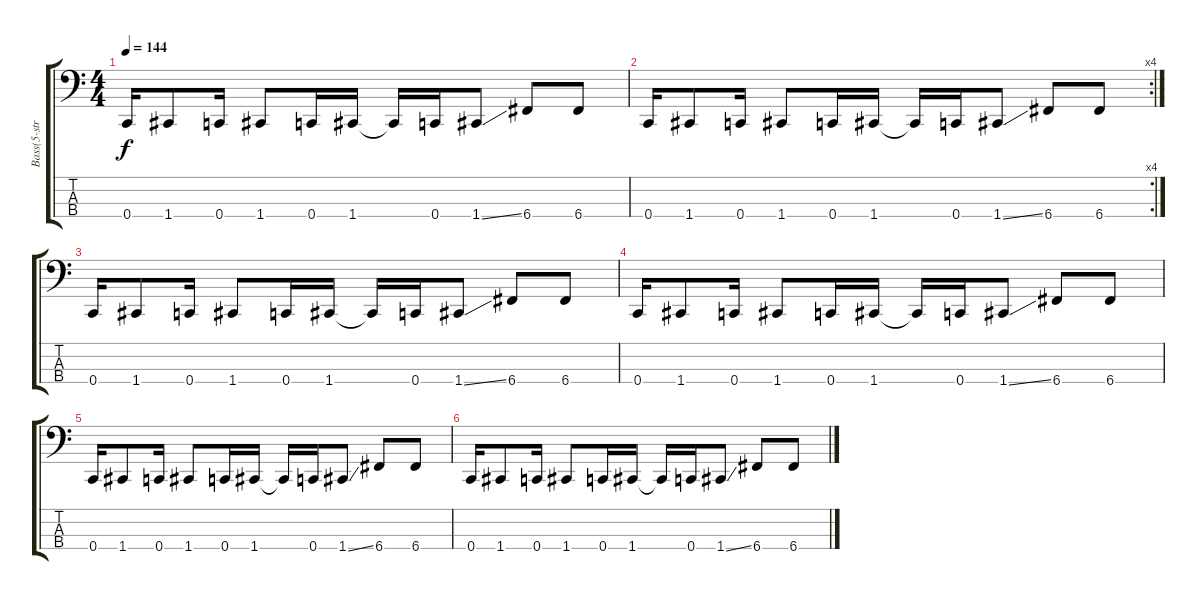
\track ("Bass(5-string arr. for 4)" "Bass(5-str") {instrument electricbasspick}
\staff {score tabs}
\tuning (F2 C2 G1 C1) {hide}
\ts (4 4)
\tempo 144
\clef f4
\ks c
0.4.16{dy f} 1.4.8 0.4.16 1.4.8 0.4.16 1.4.16 1.4{t}.16 0.4.16 1.4{ss}.8 6.4.8 6.4.8 |
\rc 4
0.4.16 1.4.8 0.4.16 1.4.8 0.4.16 1.4.16 1.4{t}.16 0.4.16 1.4{ss}.8 6.4.8 6.4.8 |
0.4.16 1.4.8 0.4.16 1.4.8 0.4.16 1.4.16 1.4{t}.16 0.4.16 1.4{ss}.8 6.4.8 6.4.8 |
0.4.16 1.4.8 0.4.16 1.4.8 0.4.16 1.4.16 1.4{t}.16 0.4.16 1.4{ss}.8 6.4.8 6.4.8 |
0.4.16 1.4.8 0.4.16 1.4.8 0.4.16 1.4.16 1.4{t}.16 0.4.16 1.4{ss}.8 6.4.8 6.4.8 |
0.4.16 1.4.8 0.4.16 1.4.8 0.4.16 1.4.16 1.4{t}.16 0.4.16 1.4{ss}.8 6.4.8 6.4.8
